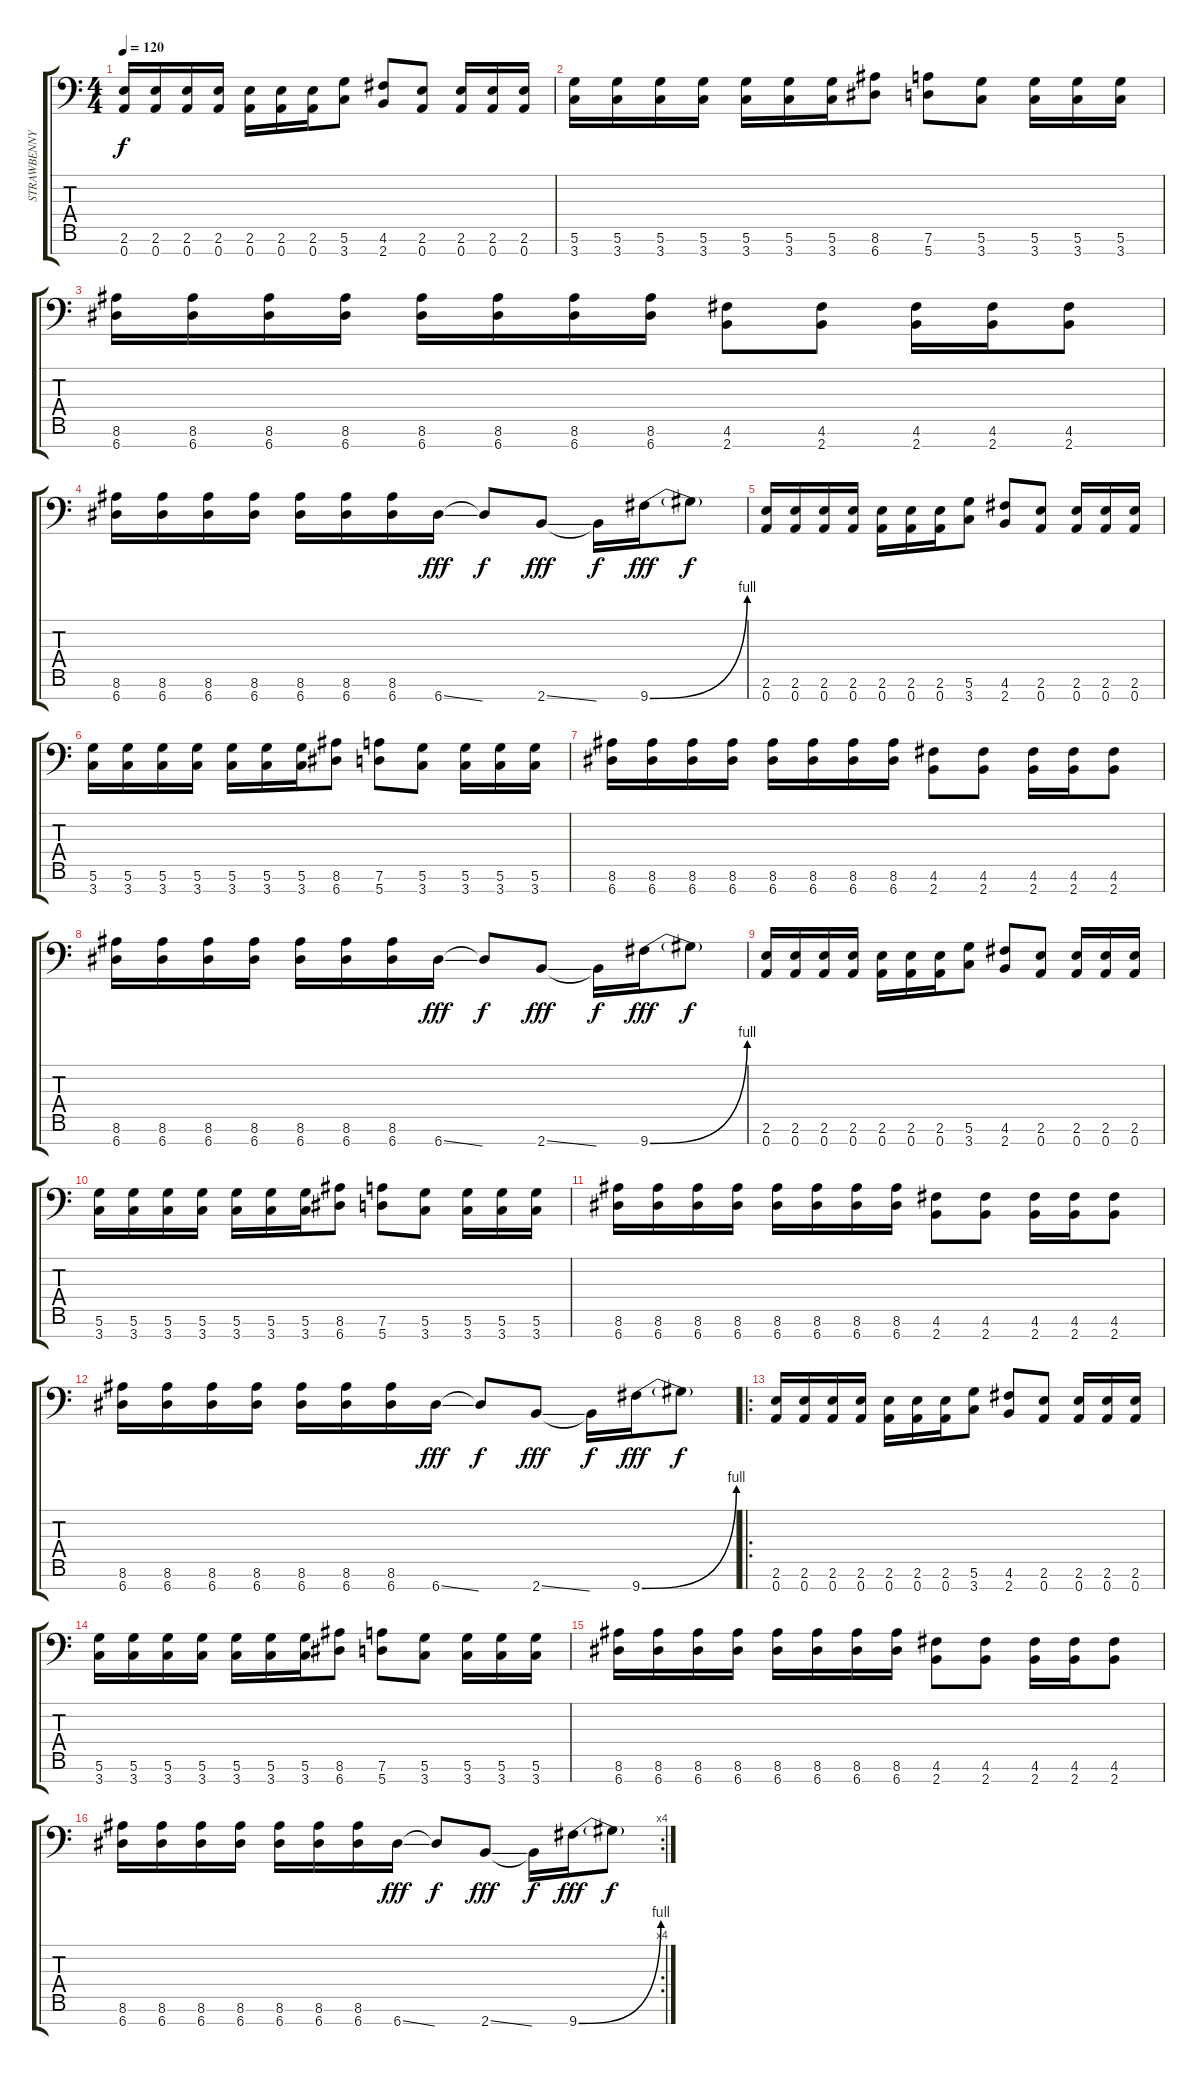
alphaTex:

\track ("STRAWBENNY" "STRAWBENNY") {instrument slapbass1}
\staff {score tabs}
\tuning (D4 A3 F3 C3 G2 D2 A1) {hide}
\ts (4 4)
\tempo 120
\clef f4
\ks c
(2.6 0.7).16{dy f} (2.6 0.7).16 (2.6 0.7).16 (2.6 0.7).16 (2.6 0.7).16 (2.6 0.7).16 (2.6 0.7).16 (5.6 3.7).8 (4.6 2.7).8 (2.6 0.7).8 (2.6 0.7).16 (2.6 0.7).16 (2.6 0.7).16 |
(5.6 3.7).16 (5.6 3.7).16 (5.6 3.7).16 (5.6 3.7).16 (5.6 3.7).16 (5.6 3.7).16 (5.6 3.7).16 (8.6 6.7).8 (7.6 5.7).8 (5.6 3.7).8 (5.6 3.7).16 (5.6 3.7).16 (5.6 3.7).16 |
(8.6 6.7).16 (8.6 6.7).16 (8.6 6.7).16 (8.6 6.7).16 (8.6 6.7).16 (8.6 6.7).16 (8.6 6.7).16 (8.6 6.7).16 (4.6 2.7).8 (4.6 2.7).8 (4.6 2.7).16 (4.6 2.7).16 (4.6 2.7).8 |
(8.6 6.7).16 (8.6 6.7).16 (8.6 6.7).16 (8.6 6.7).16 (8.6 6.7).16 (8.6 6.7).16 (8.6 6.7).16 6.7{ss}.16{dy fff} 6.7{t}.8{dy f} 2.7{ss}.8{dy fff} 2.7{t}.16{dy f} 9.7{be (bend 0 0 60 4)}.16{dy fff} 9.7{t}.8{dy f} |
(2.6 0.7).16 (2.6 0.7).16 (2.6 0.7).16 (2.6 0.7).16 (2.6 0.7).16 (2.6 0.7).16 (2.6 0.7).16 (5.6 3.7).8 (4.6 2.7).8 (2.6 0.7).8 (2.6 0.7).16 (2.6 0.7).16 (2.6 0.7).16 |
(5.6 3.7).16 (5.6 3.7).16 (5.6 3.7).16 (5.6 3.7).16 (5.6 3.7).16 (5.6 3.7).16 (5.6 3.7).16 (8.6 6.7).8 (7.6 5.7).8 (5.6 3.7).8 (5.6 3.7).16 (5.6 3.7).16 (5.6 3.7).16 |
(8.6 6.7).16 (8.6 6.7).16 (8.6 6.7).16 (8.6 6.7).16 (8.6 6.7).16 (8.6 6.7).16 (8.6 6.7).16 (8.6 6.7).16 (4.6 2.7).8 (4.6 2.7).8 (4.6 2.7).16 (4.6 2.7).16 (4.6 2.7).8 |
(8.6 6.7).16 (8.6 6.7).16 (8.6 6.7).16 (8.6 6.7).16 (8.6 6.7).16 (8.6 6.7).16 (8.6 6.7).16 6.7{ss}.16{dy fff} 6.7{t}.8{dy f} 2.7{ss}.8{dy fff} 2.7{t}.16{dy f} 9.7{be (bend 0 0 60 4)}.16{dy fff} 9.7{t}.8{dy f} |
(2.6 0.7).16 (2.6 0.7).16 (2.6 0.7).16 (2.6 0.7).16 (2.6 0.7).16 (2.6 0.7).16 (2.6 0.7).16 (5.6 3.7).8 (4.6 2.7).8 (2.6 0.7).8 (2.6 0.7).16 (2.6 0.7).16 (2.6 0.7).16 |
(5.6 3.7).16 (5.6 3.7).16 (5.6 3.7).16 (5.6 3.7).16 (5.6 3.7).16 (5.6 3.7).16 (5.6 3.7).16 (8.6 6.7).8 (7.6 5.7).8 (5.6 3.7).8 (5.6 3.7).16 (5.6 3.7).16 (5.6 3.7).16 |
(8.6 6.7).16 (8.6 6.7).16 (8.6 6.7).16 (8.6 6.7).16 (8.6 6.7).16 (8.6 6.7).16 (8.6 6.7).16 (8.6 6.7).16 (4.6 2.7).8 (4.6 2.7).8 (4.6 2.7).16 (4.6 2.7).16 (4.6 2.7).8 |
(8.6 6.7).16 (8.6 6.7).16 (8.6 6.7).16 (8.6 6.7).16 (8.6 6.7).16 (8.6 6.7).16 (8.6 6.7).16 6.7{ss}.16{dy fff} 6.7{t}.8{dy f} 2.7{ss}.8{dy fff} 2.7{t}.16{dy f} 9.7{be (bend 0 0 60 4)}.16{dy fff} 9.7{t}.8{dy f} |
\ro
(2.6 0.7).16 (2.6 0.7).16 (2.6 0.7).16 (2.6 0.7).16 (2.6 0.7).16 (2.6 0.7).16 (2.6 0.7).16 (5.6 3.7).8 (4.6 2.7).8 (2.6 0.7).8 (2.6 0.7).16 (2.6 0.7).16 (2.6 0.7).16 |
(5.6 3.7).16 (5.6 3.7).16 (5.6 3.7).16 (5.6 3.7).16 (5.6 3.7).16 (5.6 3.7).16 (5.6 3.7).16 (8.6 6.7).8 (7.6 5.7).8 (5.6 3.7).8 (5.6 3.7).16 (5.6 3.7).16 (5.6 3.7).16 |
(8.6 6.7).16 (8.6 6.7).16 (8.6 6.7).16 (8.6 6.7).16 (8.6 6.7).16 (8.6 6.7).16 (8.6 6.7).16 (8.6 6.7).16 (4.6 2.7).8 (4.6 2.7).8 (4.6 2.7).16 (4.6 2.7).16 (4.6 2.7).8 |
\rc 4
(8.6 6.7).16 (8.6 6.7).16 (8.6 6.7).16 (8.6 6.7).16 (8.6 6.7).16 (8.6 6.7).16 (8.6 6.7).16 6.7{ss}.16{dy fff} 6.7{t}.8{dy f} 2.7{ss}.8{dy fff} 2.7{t}.16{dy f} 9.7{be (bend 0 0 60 4)}.16{dy fff} 9.7{t}.8{dy f}
